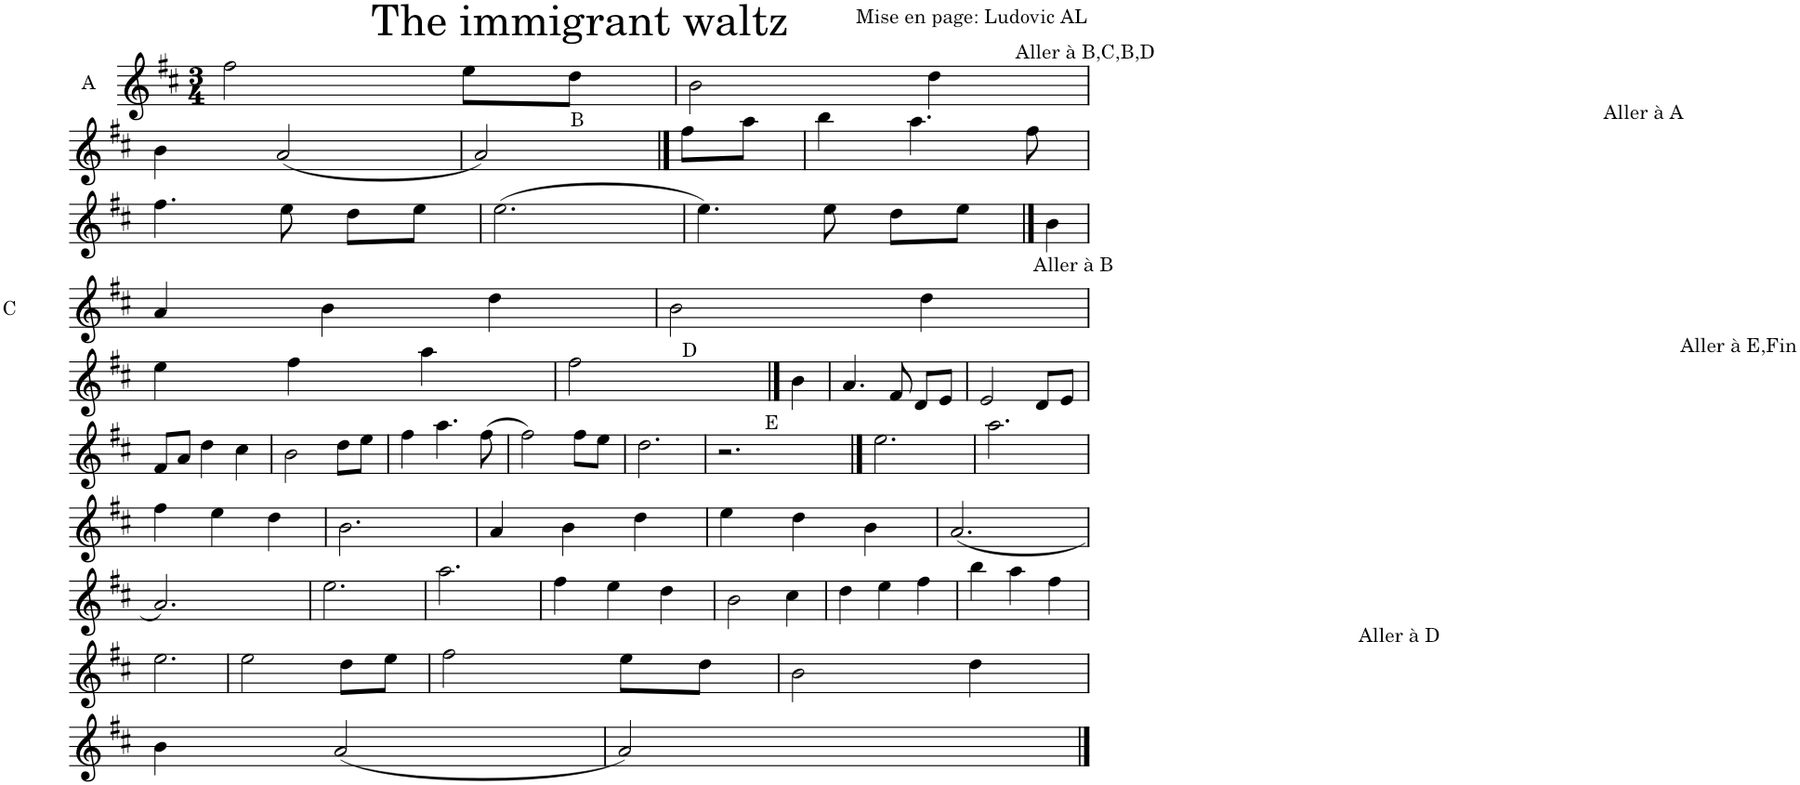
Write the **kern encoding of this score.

**kern
*part1
*staff1
*I"Violon
*I'Vln.
*clefG2
*k[f#c#]
*M3/4
=1
!LO:TX:a:t=A
!LO:TX:a:t=Aller à B,C,B,D
2ff#\
8ee\L
8dd\J
=2
2b\
4dd\
!!LO:LB:g=z
=3
4b\
(2a/
=4
2a/)
==5
!LO:TX:a:t=B
!LO:TX:a:t=Aller à A
8ff#\L
8aa\J
=6
4bb\
4.aa\
8ff#\
!!LO:LB:g=z
=7
4.ff#\
8ee\
8dd\L
8ee\J
=8
(2.ee\
=9
4.ee\)
8ee\
8dd\L
8ee\J
==10
4b\
!!LO:LB:g=z
=11
!LO:TX:a:t=C
!LO:TX:a:t=Aller à B
4a/
4b\
4dd\
=12
2b\
4dd\
!!LO:LB:g=z
=13
4ee\
4ff#\
4aa\
=14
2ff#\
==15
!LO:TX:a:t=D
4b\
=16
!LO:TX:a:t=Aller à E,Fin
4.a/
8f#/
8d/L
8e/J
=17
2e/
8d/L
8e/J
!!LO:LB:g=z
=18
8f#/L
8a/J
4dd\
4cc#\
=19
2b\
8dd\L
8ee\J
=20
4ff#\
4.aa\
(8ff#\
=21
2ff#\)
8ff#\L
8ee\J
=22
2.dd\
=23
2.r
==24
!LO:TX:a:t=E
2.ee\
=25
2.aa\
!!LO:LB:g=z
=26
4ff#\
4ee\
4dd\
=27
2.b\
=28
4a/
4b\
4dd\
=29
4ee\
4dd\
4b\
=30
(2.a/
!!LO:LB:g=z
=31
2.a/)
=32
2.ee\
=33
2.aa\
=34
4ff#\
4ee\
4dd\
=35
2b\
4cc#\
=36
4dd\
4ee\
4ff#\
=37
4bb\
4aa\
4ff#\
!!LO:LB:g=z
=38
2.ee\
=39
2ee\
8dd\L
8ee\J
=40
!LO:TX:a:t=Aller à D
2ff#\
8ee\L
8dd\J
=41
2b\
4dd\
!!LO:LB:g=z
=42
4b\
(2a/
=43
2a/)
==
*-
